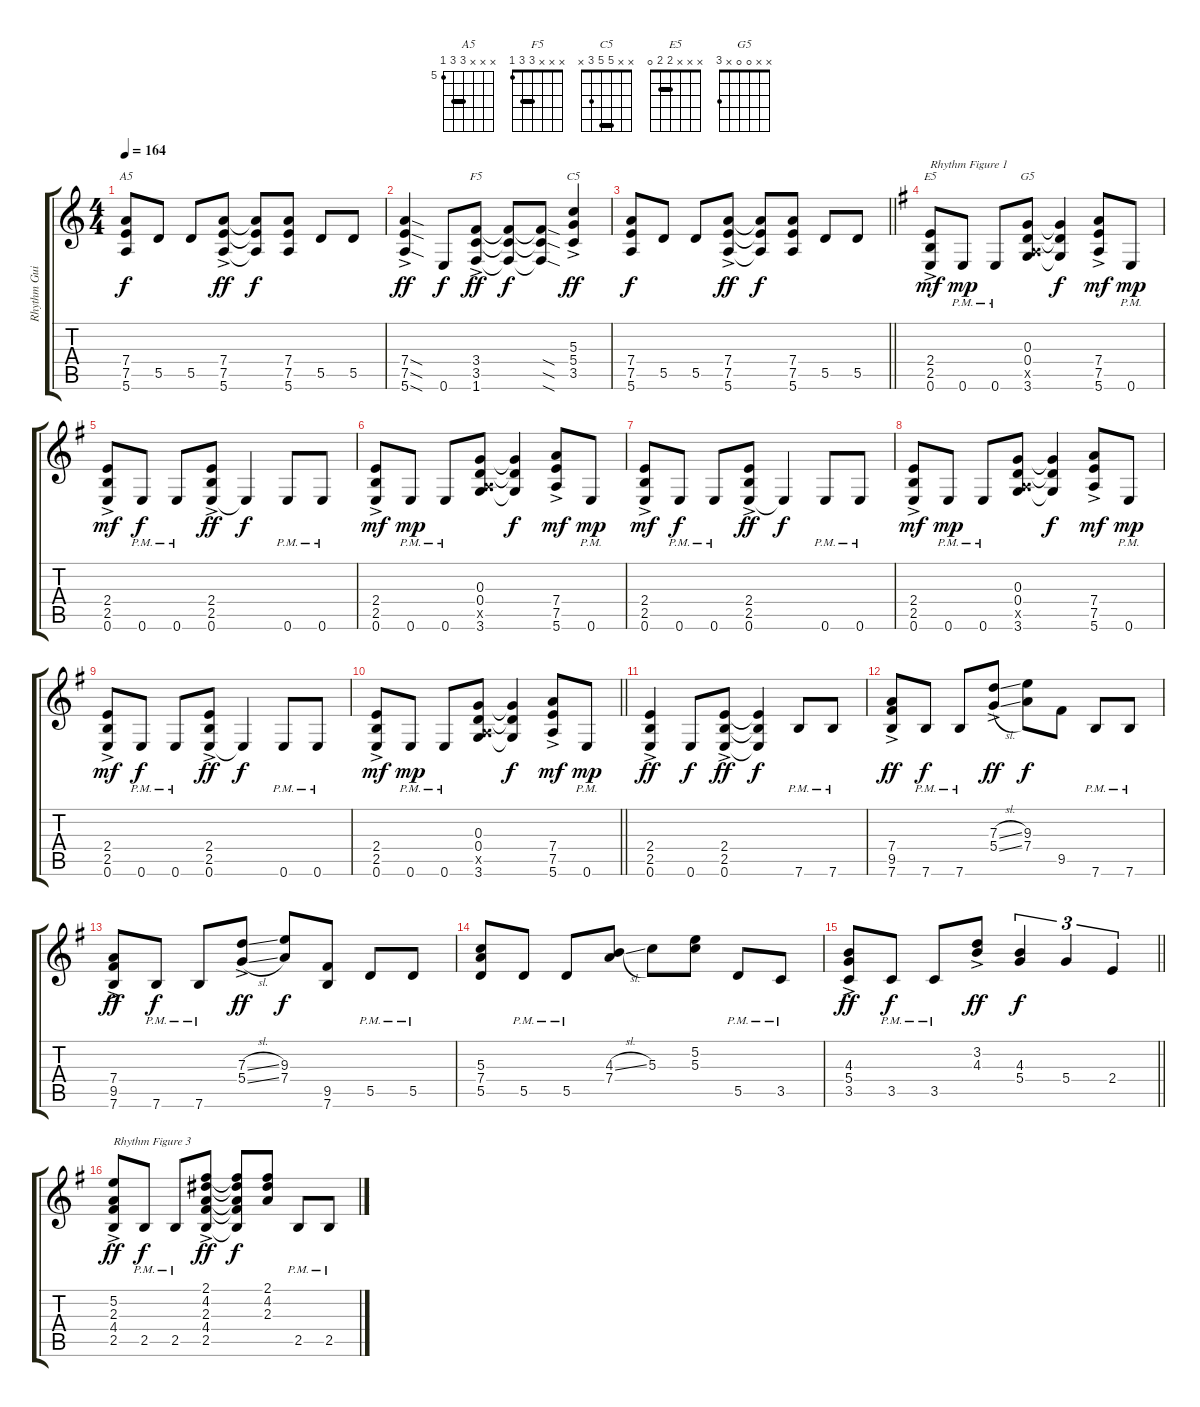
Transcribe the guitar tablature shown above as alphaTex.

\track ("Rhythm Guitar" "Rhythm Gui") {instrument overdrivenguitar}
\staff {score tabs}
\tuning (E4 B3 G3 D3 A2 E2) {hide}
\chord ("A5" x x x 7 7 5) {firstfret 5 barre 7}
\chord ("F5" x x x 3 3 1) {barre 3}
\chord ("C5" x x 5 5 3 x) {barre 5}
\chord ("E5" x x x 2 2 0) {barre 2}
\chord ("G5" x x 0 0 x 3)
\ts (4 4)
\tempo 164
\clef g2
\ks c
(7.4 7.5 5.6).8{ch "A5" dy f} 5.5.8 5.5.8 (7.4{ac} 7.5{ac} 5.6{ac}).8{dy ff} (7.4{t} 7.5{t} 5.6{t}).8{dy f} (7.4 7.5 5.6).8 5.5.8 5.5.8 |
(7.4{sod ac} 7.5{sod ac} 5.6{sod ac}).4{dy ff} 0.6.8{dy f} (3.4{ac} 3.5{ac} 1.6{ac}).8{ch "F5" dy ff} (3.4{t} 3.5{t} 1.6{t}).8{dy f} (3.4{sod t} 3.5{sod t} 1.6{sod t}).8 (5.3{ac} 5.4{ac} 3.5{ac}).4{ch "C5" dy ff} |
\barLineRight lightlight
(7.4 7.5 5.6).8{dy f} 5.5.8 5.5.8 (7.4{ac} 7.5{ac} 5.6{ac}).8{dy ff} (7.4{t} 7.5{t} 5.6{t}).8{dy f} (7.4 7.5 5.6).8 5.5.8 5.5.8 |
\ks g
(2.4{ac} 2.5{ac} 0.6{ac}).8{ch "E5" txt "Rhythm Figure 1" dy mf} 0.6{pm}.8{dy mp} 0.6{pm}.8 (0.3 0.4 0.5{x} 3.6).8{ch "G5"} (0.3{t} 0.4{t} 3.6{t}).4{dy f} (7.4{ac} 7.5{ac} 5.6{ac}).8{dy mf} 0.6{pm}.8{dy mp} |
(2.4{ac} 2.5{ac} 0.6{ac}).8{dy mf} 0.6{pm}.8{dy f} 0.6{pm}.8 (2.4{ac} 2.5{ac} 0.6{ac}).8{dy ff} 0.6{t}.4{dy f} 0.6{pm}.8 0.6{pm}.8 |
(2.4{ac} 2.5{ac} 0.6{ac}).8{dy mf} 0.6{pm}.8{dy mp} 0.6{pm}.8 (0.3 0.4 0.5{x} 3.6).8 (0.3{t} 0.4{t} 3.6{t}).4{dy f} (7.4{ac} 7.5{ac} 5.6{ac}).8{dy mf} 0.6{pm}.8{dy mp} |
(2.4{ac} 2.5{ac} 0.6{ac}).8{dy mf} 0.6{pm}.8{dy f} 0.6{pm}.8 (2.4{ac} 2.5{ac} 0.6{ac}).8{dy ff} 0.6{t}.4{dy f} 0.6{pm}.8 0.6{pm}.8 |
(2.4{ac} 2.5{ac} 0.6{ac}).8{dy mf} 0.6{pm}.8{dy mp} 0.6{pm}.8 (0.3 0.4 0.5{x} 3.6).8 (0.3{t} 0.4{t} 3.6{t}).4{dy f} (7.4{ac} 7.5{ac} 5.6{ac}).8{dy mf} 0.6{pm}.8{dy mp} |
(2.4{ac} 2.5{ac} 0.6{ac}).8{dy mf} 0.6{pm}.8{dy f} 0.6{pm}.8 (2.4{ac} 2.5{ac} 0.6{ac}).8{dy ff} 0.6{t}.4{dy f} 0.6{pm}.8 0.6{pm}.8 |
\barLineRight lightlight
(2.4{ac} 2.5{ac} 0.6{ac}).8{dy mf} 0.6{pm}.8{dy mp} 0.6{pm}.8 (0.3 0.4 0.5{x} 3.6).8 (0.3{t} 0.4{t} 3.6{t}).4{dy f} (7.4{ac} 7.5{ac} 5.6{ac}).8{dy mf} 0.6{pm}.8{dy mp} |
(2.4{ac} 2.5{ac} 0.6{ac}).4{dy ff} 0.6.8{dy f} (2.4{ac} 2.5{ac} 0.6{ac}).8{dy ff} (2.4{t} 2.5{t} 0.6{t}).4{dy f} 7.6{pm}.8 7.6{pm}.8 |
(7.4{ac} 9.5{ac} 7.6{ac}).8{dy ff} 7.6{pm}.8{dy f} 7.6{pm}.8 (7.3{sl ac} 5.4{sl ac}).8{dy ff} (9.3 7.4).8{dy f} 9.5.8 7.6{pm}.8 7.6{pm}.8 |
(7.4{ac} 9.5{ac} 7.6{ac}).8{dy ff} 7.6{pm}.8{dy f} 7.6{pm}.8 (7.3{sl ac} 5.4{sl ac}).8{dy ff} (9.3 7.4).8{dy f} (9.5 7.6).8 5.5{pm}.8 5.5{pm}.8 |
(5.3 7.4 5.5).8 5.5{pm}.8 5.5{pm}.8 (4.3{sl} 7.4).8 5.3.8 (5.2 5.3).8 5.5{pm}.8 3.5{pm}.8 |
\barLineRight lightlight
(4.3{ac} 5.4{ac} 3.5{ac}).8{dy ff} 3.5{pm}.8{dy f} 3.5{pm}.8 (3.2{ac} 4.3{ac}).8{dy ff} (4.3 5.4).4{tu (3 2) dy f} 5.4.4{tu (3 2)} 2.4.4{tu (3 2)} |
(5.2{ac} 2.3{ac} 4.4{ac} 2.5{ac}).8{txt "Rhythm Figure 3" dy ff} 2.5{pm}.8{dy f} 2.5{pm}.8 (2.1{ac} 4.2{ac} 2.3{ac} 4.4{ac} 2.5{ac}).8{dy ff} (2.1{t} 4.2{t} 2.3{t} 4.4{t} 2.5{t}).8{dy f} (2.1 4.2 2.3).8 2.5{pm}.8 2.5{pm}.8
